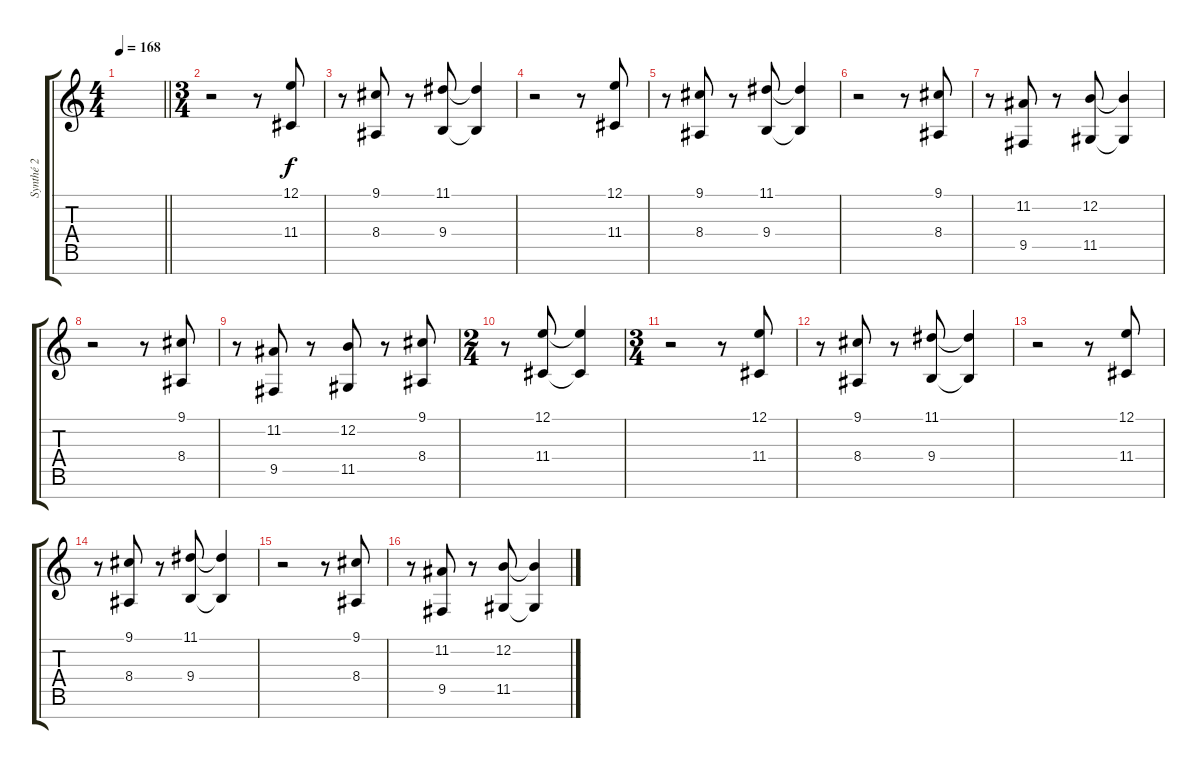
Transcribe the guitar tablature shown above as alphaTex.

\track ("Synthé 2" "Synthé 2") {instrument acousticgrandpiano}
\staff {score tabs}
\tuning (E4 B3 G3 D3 A2 E2 B1) {hide}
\ts (4 4)
\tempo 168
\clef g2
\barLineRight lightlight
\ks c
|
\ts (3 4)
r.2 r.8 (12.1 11.4).8 |
r.8 (9.1 8.4).8 r.8 (11.1 9.4).8 (11.1{t} 9.4{t}).4 |
r.2 r.8 (12.1 11.4).8 |
r.8 (9.1 8.4).8 r.8 (11.1 9.4).8 (11.1{t} 9.4{t}).4 |
r.2 r.8 (9.1 8.4).8 |
r.8 (11.2 9.5).8 r.8 (12.2 11.5).8 (12.2{t} 11.5{t}).4 |
r.2 r.8 (9.1 8.4).8 |
r.8 (11.2 9.5).8 r.8 (12.2 11.5).8 r.8 (9.1 8.4).8 |
\ts (2 4)
r.8 (12.1 11.4).8 (12.1{t} 11.4{t}).4 |
\ts (3 4)
r.2 r.8 (12.1 11.4).8 |
r.8 (9.1 8.4).8 r.8 (11.1 9.4).8 (11.1{t} 9.4{t}).4 |
r.2 r.8 (12.1 11.4).8 |
r.8 (9.1 8.4).8 r.8 (11.1 9.4).8 (11.1{t} 9.4{t}).4 |
r.2 r.8 (9.1 8.4).8 |
r.8 (11.2 9.5).8 r.8 (12.2 11.5).8 (12.2{t} 11.5{t}).4
